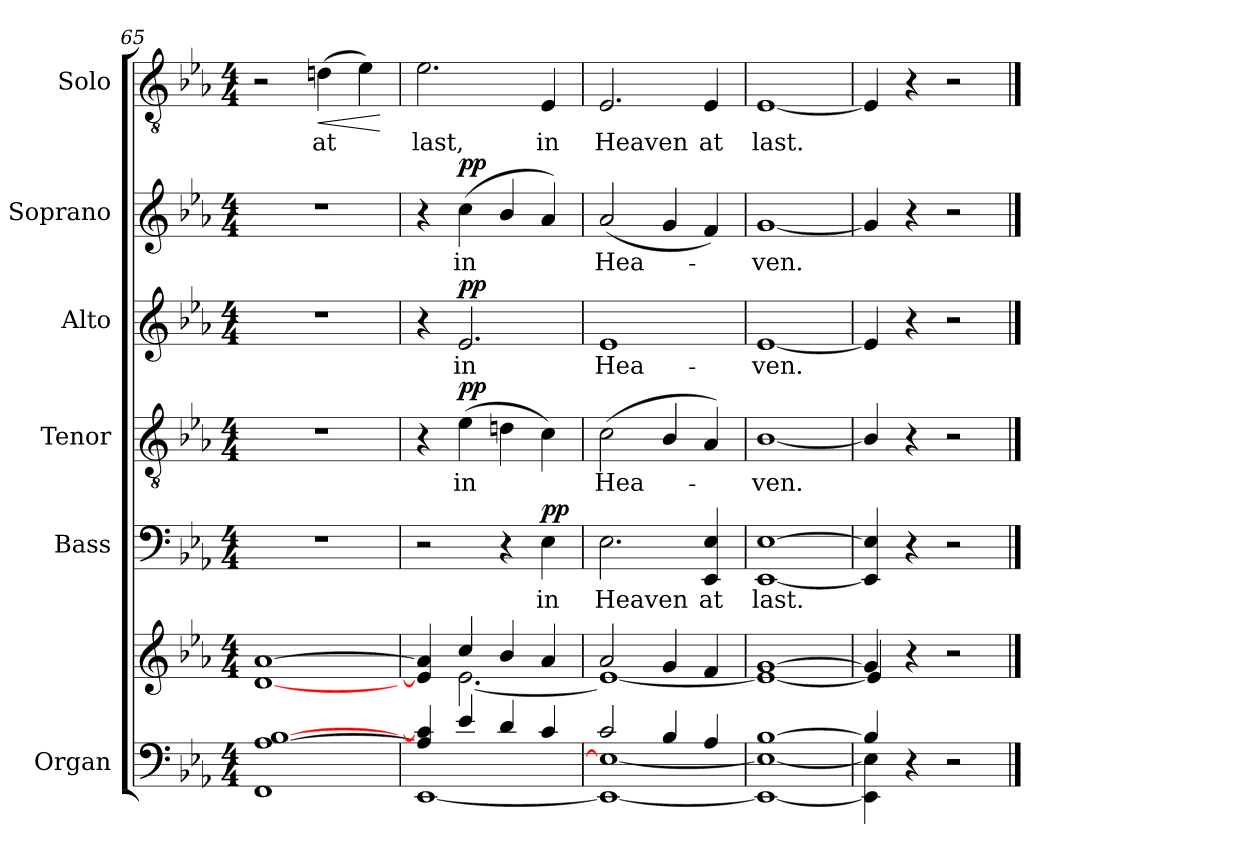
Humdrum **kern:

**kern	**kern	**kern	**text	**dynam	**kern	**text	**dynam	**kern	**text	**dynam	**kern	**text	**dynam	**kern	**text	**dynam
*part6	*part6	*part5	*part5	*part5	*part4	*part4	*part4	*part3	*part3	*part3	*part2	*part2	*part2	*part1	*part1	*part1
*staff7	*staff6	*staff5	*staff5	*staff5	*staff4	*staff4	*staff4	*staff3	*staff3	*staff3	*staff2	*staff2	*staff2	*staff1	*staff1	*staff1
*I"Organ	*	*I"Bass	*	*	*I"Tenor	*	*	*I"Alto	*	*	*I"Soprano	*	*	*I"Solo	*	*
*	*	*I'B	*	*	*I'T	*	*	*I'A	*	*	*I'S	*	*	*I'Solo	*	*
*clefF4	*clefG2	*clefF4	*	*	*clefGv2	*	*	*clefG2	*	*	*clefG2	*	*	*clefGv2	*	*
*k[b-e-a-]	*k[b-e-a-]	*k[b-e-a-]	*	*	*k[b-e-a-]	*	*	*k[b-e-a-]	*	*	*k[b-e-a-]	*	*	*k[b-e-a-]	*	*
*E-:	*E-:	*E-:	*	*	*E-:	*	*	*E-:	*	*	*E-:	*	*	*E-:	*	*
*M4/4	*M4/4	*M4/4	*	*	*M4/4	*	*	*M4/4	*	*	*M4/4	*	*	*M4/4	*	*
=65	=65	=65	=65	=65	=65	=65	=65	=65	=65	=65	=65	=65	=65	=65	=65	=65
*^	*^	*	*	*	*	*	*	*	*	*	*	*	*	*	*	*
[1A-/ [1B-/	1FF\	[1d/ [1a-/	1ryy	1r	.	.	1r	.	.	1r	.	.	1r	.	.	2r	.	.
!	!	!	!	!	!	!	!	!	!	!	!	!	!	!	!	!	!LO:LY:b	!LO:HP:b
.	.	.	.	.	.	.	.	.	.	.	.	.	.	.	.	(>4dn	at	<
.	.	.	.	.	.	.	.	.	.	.	.	.	.	.	.	4e-)	.	.
*v	*v	*	*	*	*	*	*	*	*	*	*	*	*	*	*	*	*	*
*	*v	*v	*	*	*	*	*	*	*	*	*	*	*	*	*	*	*
.	.	.	.	.	.	.	.	.	.	.	.	.	.	.	.	[
=66	=66	=66	=66	=66	=66	=66	=66	=66	=66	=66	=66	=66	=66	=66	=66	=66
*^	*^	*	*	*	*	*	*	*	*	*	*	*	*	*	*	*
!	!	!	!	!	!	!	!	!	!	!	!	!	!	!	!	!	!LO:LY:b	!
4A-/] 4c/]	[1EE-\	4e-/] 4a-/]	4ryy	2r	.	.	4r	.	.	4r	.	.	4r	.	.	2.e-	last,	.
!	!	!	!	!	!	!	!	!LO:LY:b	!LO:DY:b	!	!LO:LY:b	!LO:DY:b	!	!LO:LY:b	!LO:DY:b	!	!	!
4e-/	.	4cc/	[2.e-\	.	.	.	(>4e-	in	pp	2.e-	in	pp	(<4cc	in	pp	.	.	.
4d/	.	4b-/	.	4r	.	.	4dn	.	.	.	.	.	4b-/	.	.	.	.	.
!	!	!	!	!	!LO:LY:b	!LO:DY:b	!	!	!	!	!	!	!	!	!	!	!LO:LY:b	!
4c/	.	4a-/	.	4E-	in	pp	4c)	.	.	.	.	.	4a-)	.	.	4E-	in	.
=67	=67	=67	=67	=67	=67	=67	=67	=67	=67	=67	=67	=67	=67	=67	=67	=67	=67	=67
!	!	!	!	!	!LO:LY:b	!	!	!LO:LY:b	!	!	!LO:LY:b	!	!	!LO:LY:b	!	!	!LO:LY:b	!
2c/	1EE-\_ 1E-\_	2a-/	1e-\_	2.E-	Heaven	.	(<2c	Hea-	.	1e-	Hea-	.	(<2a-	Hea-	.	2.E-	Heaven	.
4B-/	.	4g/	.	.	.	.	4B-/	.	.	.	.	.	4g	.	.	.	.	.
!	!	!	!	!	!LO:LY:b	!	!	!	!	!	!	!	!	!	!	!	!LO:LY:b	!
4A-/	.	4f/	.	4EE- 4E-	at	.	4A-)	.	.	.	.	.	4f)	.	.	4E-	at	.
=68	=68	=68	=68	=68	=68	=68	=68	=68	=68	=68	=68	=68	=68	=68	=68	=68	=68	=68
!	!	!	!	!	!LO:LY:b	!	!	!LO:LY:b	!	!	!LO:LY:b	!	!	!LO:LY:b	!	!	!LO:LY:b	!
[1B-/	1EE-\_ 1E-\_	[1g/	1e-\_	[1EE- [1E-	last.	.	[1B-/	ven.	.	[1e-	-ven.	.	[1g	ven.	.	[1E-	last.	.
=69	=69	=69	=69	=69	=69	=69	=69	=69	=69	=69	=69	=69	=69	=69	=69	=69	=69	=69
4B-/]	4EE-\] 4E-\]	4g/]	4e-/]	4EE-] 4E-]	.	.	4B-/]	.	.	4e-]	.	.	4g]	.	.	4E-]	.	.
2.ryy	4r	4r	2.ryy	4r	.	.	4r	.	.	4r	.	.	4r	.	.	4r	.	.
.	2r	2r	.	2r	.	.	2r	.	.	2r	.	.	2r	.	.	2r	.	.
*v	*v	*	*	*	*	*	*	*	*	*	*	*	*	*	*	*	*	*
*	*v	*v	*	*	*	*	*	*	*	*	*	*	*	*	*	*	*
==	==	==	==	==	==	==	==	==	==	==	==	==	==	==	==	==
*-	*-	*-	*-	*-	*-	*-	*-	*-	*-	*-	*-	*-	*-	*-	*-	*-
